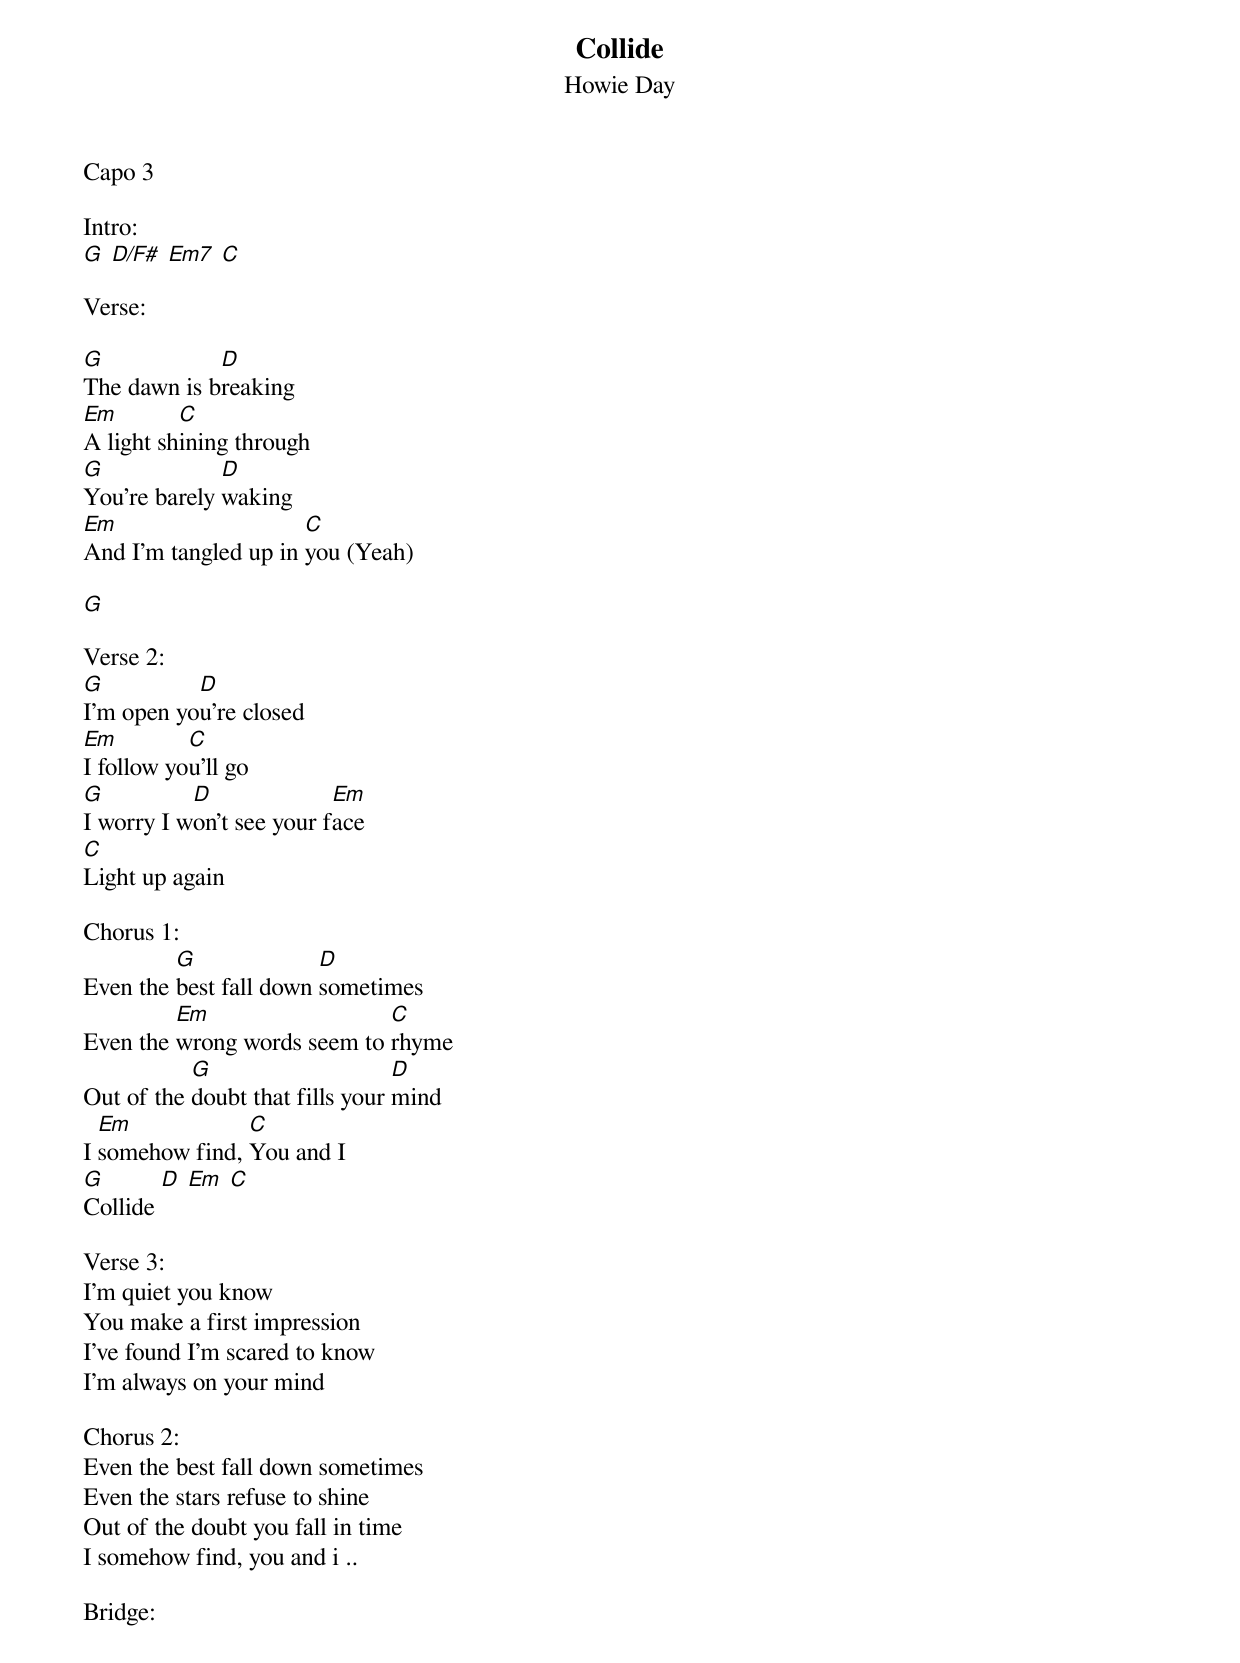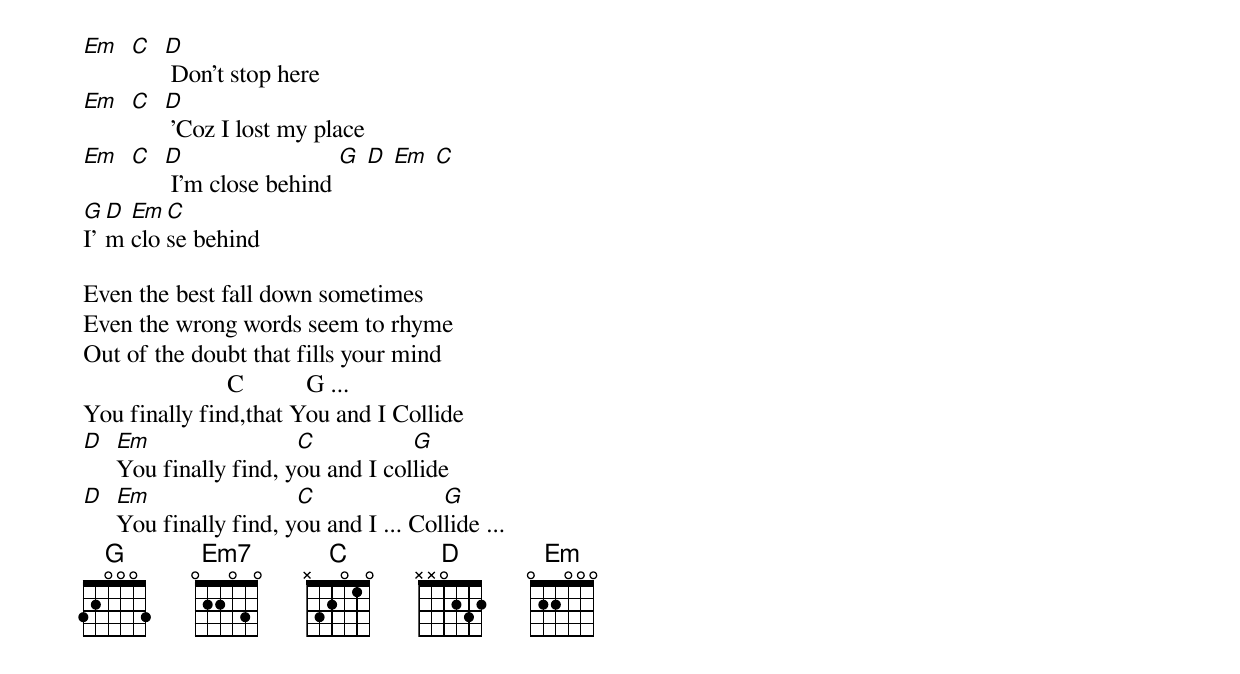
{title: Collide}
{subtitle: Howie Day}
Capo 3

Intro:
[G] [D/F#] [Em7] [C]

Verse:

[G]The dawn is b[D]reaking
[Em]A light sh[C]ining through
[G]You're barely [D]waking
[Em]And I'm tangled up in [C]you (Yeah)

[G]

Verse 2:
[G]I'm open yo[D]u're closed
[Em]I follow yo[C]u'll go
[G]I worry I w[D]on't see your f[Em]ace
[C]Light up again

Chorus 1:
Even the [G]best fall down [D]sometimes
Even the [Em]wrong words seem to [C]rhyme
Out of the [G]doubt that fills your [D]mind
I [Em]somehow find, [C]You and I
[G]Collide [D] [Em] [C]

Verse 3:
I'm quiet you know
You make a first impression
I've found I'm scared to know
I'm always on your mind

Chorus 2:
Even the best fall down sometimes
Even the stars refuse to shine
Out of the doubt you fall in time
I somehow find, you and i ..

Bridge:
[Em]  [C]  [D] Don't stop here
[Em]  [C]  [D] 'Coz I lost my place
[Em]  [C]  [D] I'm close behind [G] [D] [Em] [C]
[G]I'[D]m [Em]clo[C]se behind

Even the best fall down sometimes
Even the wrong words seem to rhyme
Out of the doubt that fills your mind
                       C          G ...
You finally find,that You and I Collide
[D]  [Em]You finally find, y[C]ou and I col[G]lide
[D]  [Em]You finally find, y[C]ou and I ... Col[G]lide ...
